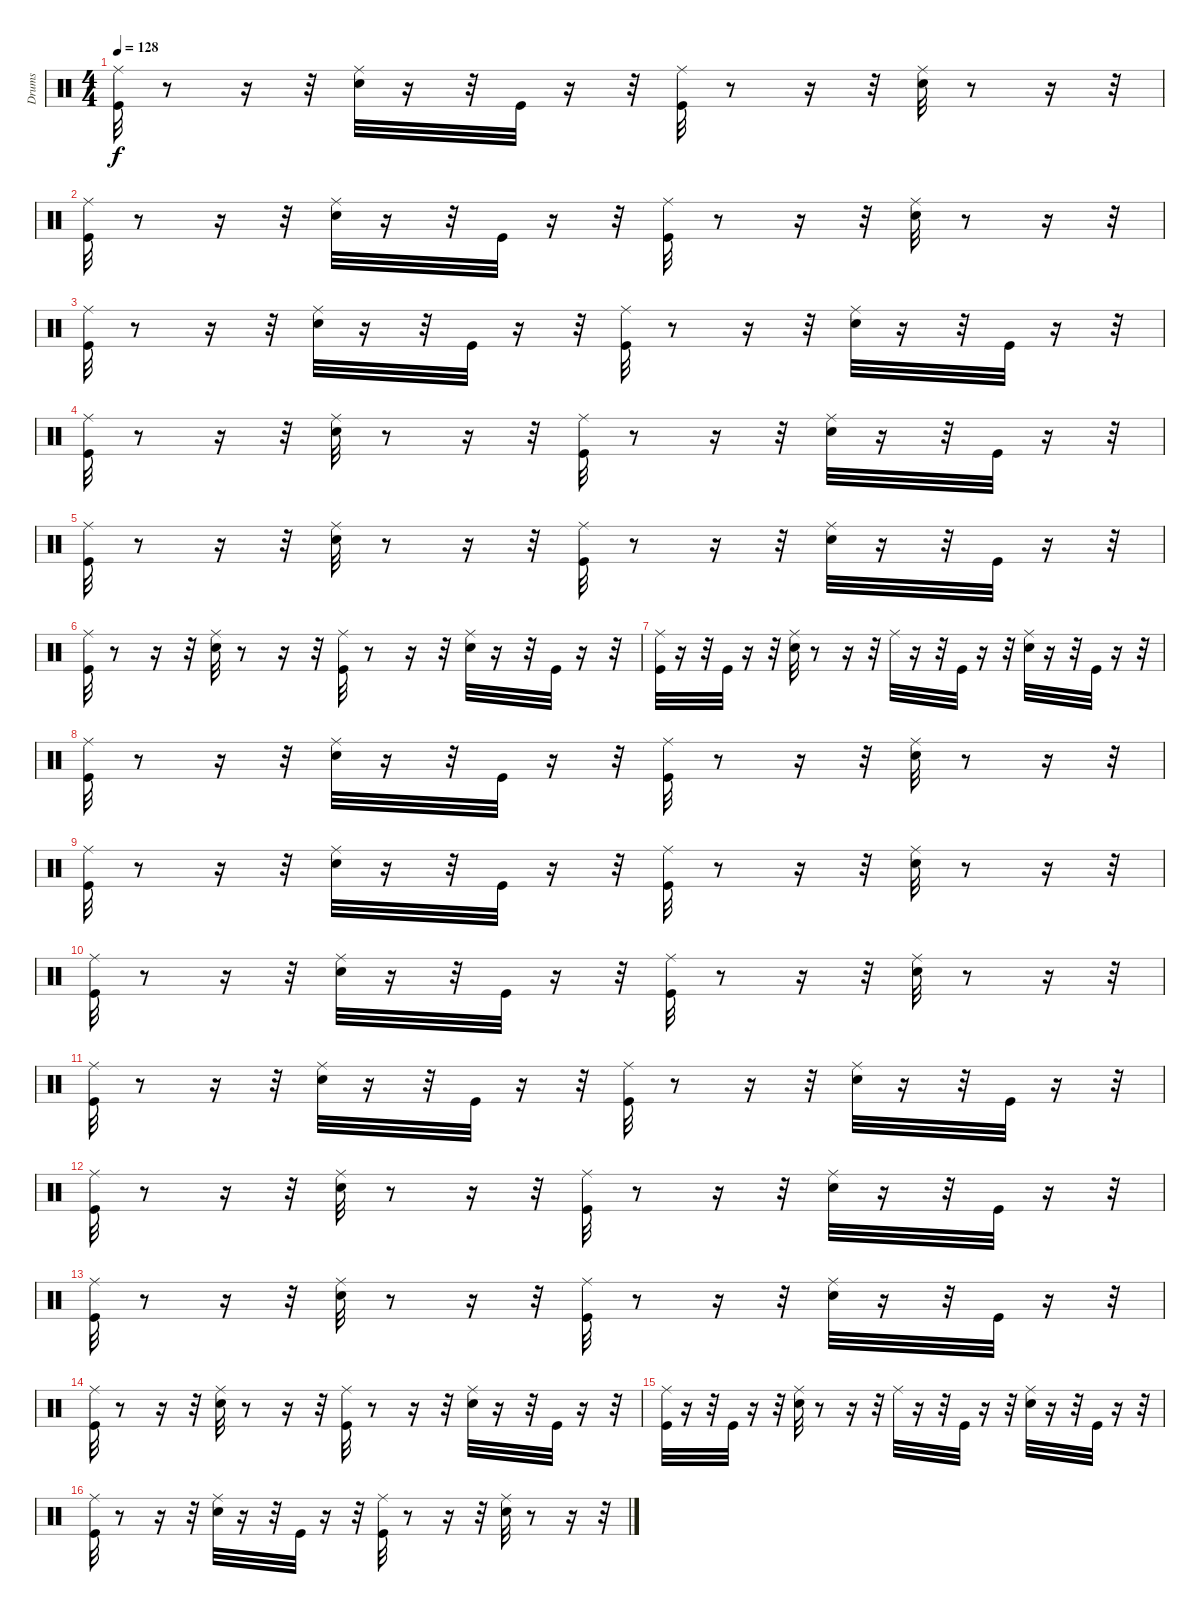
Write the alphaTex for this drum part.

\track ("Drums" "Drums") {instrument percussion}
\staff {score}
\articulation defaults
\ts (4 4)
\tempo 128
\clef neutral
\ks c
("Ride (middle)" "Kick (hit)").32{dy f} r.8 r.16 r.32 ("Ride (middle)" "Snare (hit) 2").32 r.16 r.32 "Kick (hit)".32 r.16 r.32 ("Ride (middle)" "Kick (hit)").32 r.8 r.16 r.32 ("Ride (middle)" "Snare (hit) 2").32 r.8 r.16 r.32 |
("Ride (middle)" "Kick (hit)").32 r.8 r.16 r.32 ("Ride (middle)" "Snare (hit) 2").32 r.16 r.32 "Kick (hit)".32 r.16 r.32 ("Ride (middle)" "Kick (hit)").32 r.8 r.16 r.32 ("Ride (middle)" "Snare (hit) 2").32 r.8 r.16 r.32 |
("Ride (middle)" "Kick (hit)").32 r.8 r.16 r.32 ("Ride (middle)" "Snare (hit) 2").32 r.16 r.32 "Kick (hit)".32 r.16 r.32 ("Ride (middle)" "Kick (hit)").32 r.8 r.16 r.32 ("Ride (middle)" "Snare (hit) 2").32 r.16 r.32 "Kick (hit)".32 r.16 r.32 |
("Ride (middle)" "Kick (hit)").32 r.8 r.16 r.32 ("Ride (middle)" "Snare (hit) 2").32 r.8 r.16 r.32 ("Ride (middle)" "Kick (hit)").32 r.8 r.16 r.32 ("Ride (middle)" "Snare (hit) 2").32 r.16 r.32 "Kick (hit)".32 r.16 r.32 |
("Ride (middle)" "Kick (hit)").32 r.8 r.16 r.32 ("Ride (middle)" "Snare (hit) 2").32 r.8 r.16 r.32 ("Ride (middle)" "Kick (hit)").32 r.8 r.16 r.32 ("Ride (middle)" "Snare (hit) 2").32 r.16 r.32 "Kick (hit)".32 r.16 r.32 |
("Ride (middle)" "Kick (hit)").32 r.8 r.16 r.32 ("Ride (middle)" "Snare (hit) 2").32 r.8 r.16 r.32 ("Ride (middle)" "Kick (hit)").32 r.8 r.16 r.32 ("Ride (middle)" "Snare (hit) 2").32 r.16 r.32 "Kick (hit)".32 r.16 r.32 |
("Ride (middle)" "Kick (hit)").32 r.16 r.32 "Kick (hit)".32 r.16 r.32 ("Ride (middle)" "Snare (hit) 2").32 r.8 r.16 r.32 "Ride (middle)".32 r.16 r.32 "Kick (hit)".32 r.16 r.32 ("Ride (middle)" "Snare (hit) 2").32 r.16 r.32 "Kick (hit)".32 r.16 r.32 |
("Ride (middle)" "Kick (hit)").32 r.8 r.16 r.32 ("Ride (middle)" "Snare (hit) 2").32 r.16 r.32 "Kick (hit)".32 r.16 r.32 ("Ride (middle)" "Kick (hit)").32 r.8 r.16 r.32 ("Ride (middle)" "Snare (hit) 2").32 r.8 r.16 r.32 |
("Ride (middle)" "Kick (hit)").32 r.8 r.16 r.32 ("Ride (middle)" "Snare (hit) 2").32 r.16 r.32 "Kick (hit)".32 r.16 r.32 ("Ride (middle)" "Kick (hit)").32 r.8 r.16 r.32 ("Ride (middle)" "Snare (hit) 2").32 r.8 r.16 r.32 |
("Ride (middle)" "Kick (hit)").32 r.8 r.16 r.32 ("Ride (middle)" "Snare (hit) 2").32 r.16 r.32 "Kick (hit)".32 r.16 r.32 ("Ride (middle)" "Kick (hit)").32 r.8 r.16 r.32 ("Ride (middle)" "Snare (hit) 2").32 r.8 r.16 r.32 |
("Ride (middle)" "Kick (hit)").32 r.8 r.16 r.32 ("Ride (middle)" "Snare (hit) 2").32 r.16 r.32 "Kick (hit)".32 r.16 r.32 ("Ride (middle)" "Kick (hit)").32 r.8 r.16 r.32 ("Ride (middle)" "Snare (hit) 2").32 r.16 r.32 "Kick (hit)".32 r.16 r.32 |
("Ride (middle)" "Kick (hit)").32 r.8 r.16 r.32 ("Ride (middle)" "Snare (hit) 2").32 r.8 r.16 r.32 ("Ride (middle)" "Kick (hit)").32 r.8 r.16 r.32 ("Ride (middle)" "Snare (hit) 2").32 r.16 r.32 "Kick (hit)".32 r.16 r.32 |
("Ride (middle)" "Kick (hit)").32 r.8 r.16 r.32 ("Ride (middle)" "Snare (hit) 2").32 r.8 r.16 r.32 ("Ride (middle)" "Kick (hit)").32 r.8 r.16 r.32 ("Ride (middle)" "Snare (hit) 2").32 r.16 r.32 "Kick (hit)".32 r.16 r.32 |
("Ride (middle)" "Kick (hit)").32 r.8 r.16 r.32 ("Ride (middle)" "Snare (hit) 2").32 r.8 r.16 r.32 ("Ride (middle)" "Kick (hit)").32 r.8 r.16 r.32 ("Ride (middle)" "Snare (hit) 2").32 r.16 r.32 "Kick (hit)".32 r.16 r.32 |
("Ride (middle)" "Kick (hit)").32 r.16 r.32 "Kick (hit)".32 r.16 r.32 ("Ride (middle)" "Snare (hit) 2").32 r.8 r.16 r.32 "Ride (middle)".32 r.16 r.32 "Kick (hit)".32 r.16 r.32 ("Ride (middle)" "Snare (hit) 2").32 r.16 r.32 "Kick (hit)".32 r.16 r.32 |
("Ride (middle)" "Kick (hit)").32 r.8 r.16 r.32 ("Ride (middle)" "Snare (hit) 2").32 r.16 r.32 "Kick (hit)".32 r.16 r.32 ("Ride (middle)" "Kick (hit)").32 r.8 r.16 r.32 ("Ride (middle)" "Snare (hit) 2").32 r.8 r.16 r.32
